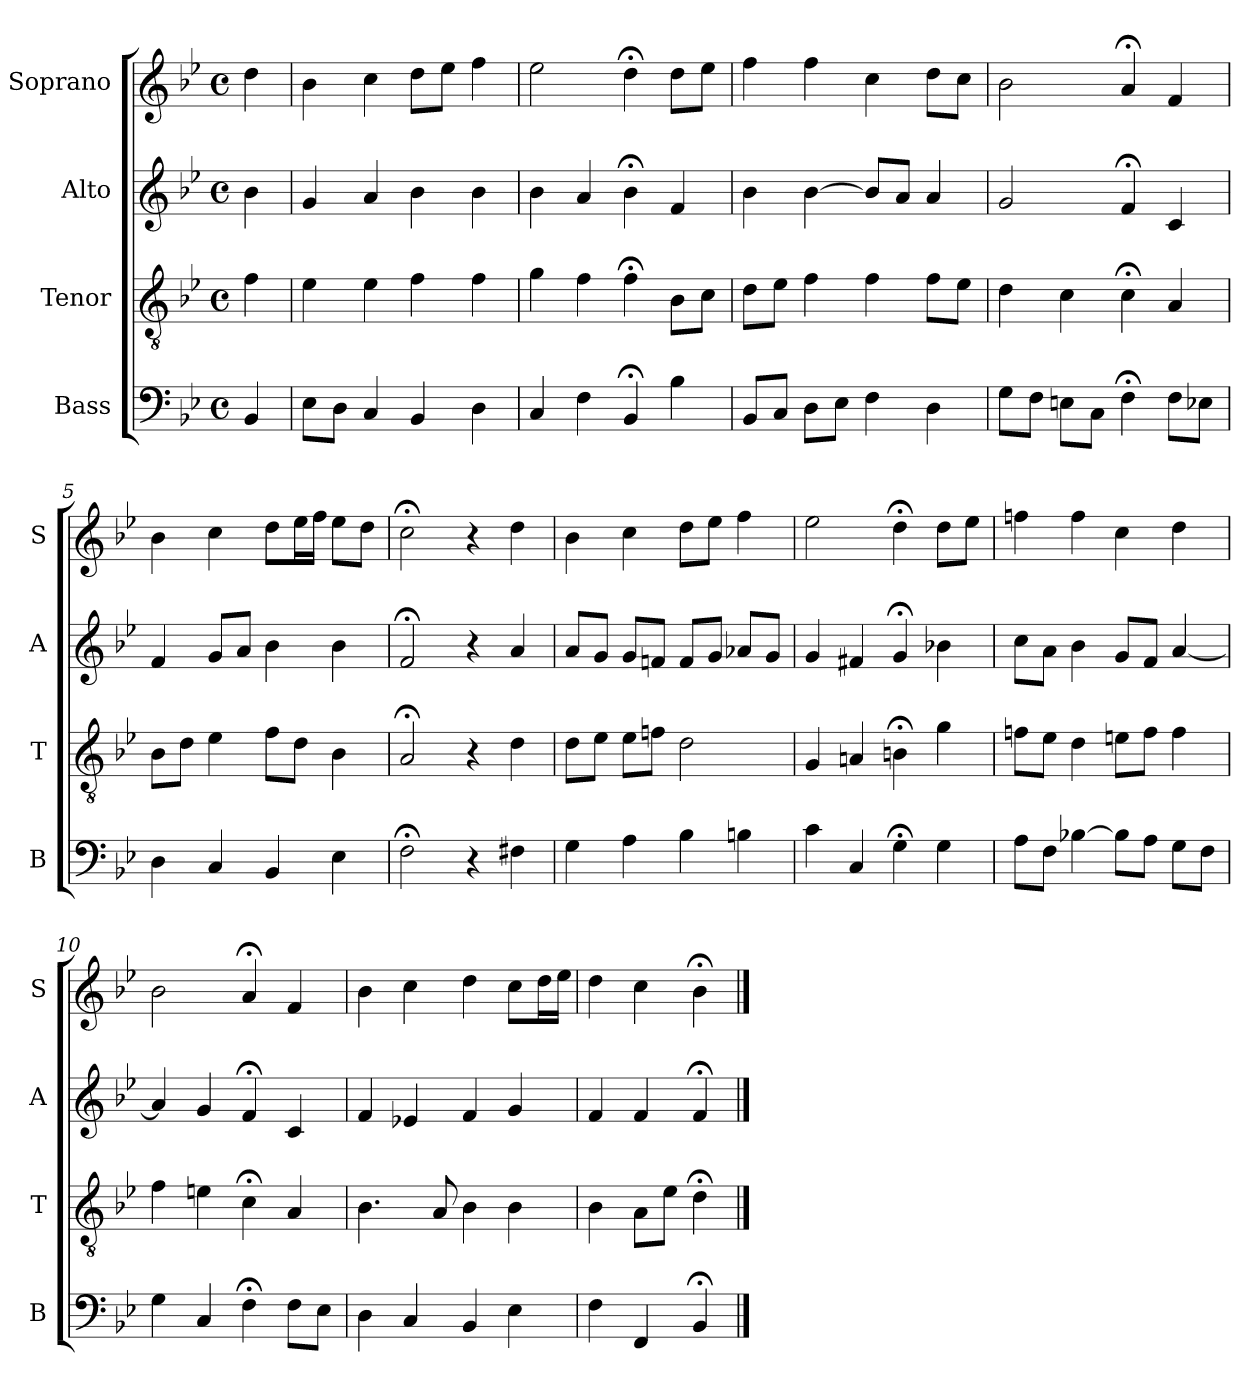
**kern	**kern	**kern	**kern
*part4	*part3	*part2	*part1
*staff4	*staff3	*staff2	*staff1
*I"Bass	*I"Tenor	*I"Alto	*I"Soprano
*I'B	*I'T	*I'A	*I'S
*clefF4	*clefGv2	*clefG2	*clefG2
*k[b-e-]	*k[b-e-]	*k[b-e-]	*k[b-e-]
*B-:	*B-:	*B-:	*B-:
*M4/4	*M4/4	*M4/4	*M4/4
*met(c)	*met(c)	*met(c)	*met(c)
*MM100	*MM100	*MM100	*MM100
=	=	=	=
4BB-	4f	4b-	4dd
=1	=1	=1	=1
8E-L	4e-	4g	4b-
8DJ	.	.	.
4Ci	4e-i	4ai	4cci
4BB-	4f	4b-	8ddL
.	.	.	8ee-J
4D	4f	4b-	4ff
=2	=2	=2	=2
4C	4g	4b-	2ee-
4F	4f	4a	.
4BB-;<	4f;<	4b-;<	4dd;<
4B-	8B-L	4f	8ddL
.	8cJ	.	8ee-J
=3	=3	=3	=3
8BB-L	8dL	4b-	4ff
8CJ	8e-J	.	.
8DL	4f	[4b-	4ff
8E-J	.	.	.
4F	4f	8b-L]	4cc
.	.	8aJ	.
4D	8fL	4a	8ddL
.	8e-J	.	8ccJ
=4	=4	=4	=4
8GL	4d	2g	2b-
8FJ	.	.	.
8EnL	4c	.	.
8CJ	.	.	.
4F;<	4c;<	4f;<	4a;<
8FL	4A	4c	4f
8E-XJ	.	.	.
=5	=5	=5	=5
4D	8B-L	4f	4b-
.	8dJ	.	.
4C	4e-	8gL	4cc
.	.	8aJ	.
4BB-	8fL	4b-	8ddL
.	8dJ	.	16ee-L
.	.	.	16ffJJ
4E-	4B-	4b-	8ee-L
.	.	.	8ddJ
=6	=6	=6	=6
2F;<	2A;<	2f;<	2cc;<
4r	4r	4r	4r
4F#X	4d	4a	4dd
=7	=7	=7	=7
4G	8dL	8aL	4b-
.	8e-J	8gJ	.
4A	8e-L	8gL	4cc
.	8fnJ	8fnJ	.
4B-	2d	8fL	8ddL
.	.	8gJ	8ee-J
4Bn	.	8a-XL	4ff
.	.	8gJ	.
=8	=8	=8	=8
4c	4G	4g	2ee-
4C	4An	4f#X	.
4G;<	4Bn;<	4g;<	4dd;<
4G	4g	4b-X	8ddL
.	.	.	8ee-J
=9	=9	=9	=9
8AL	8fnL	8ccL	4ffn
8FJ	8e-J	8aJ	.
[4B-X	4d	4b-	4ff
8B-L]	8enL	8gL	4cc
8AJ	8fJ	8fJ	.
8GL	4f	[4a	4dd
8FJ	.	.	.
=10	=10	=10	=10
4G	4f	4a]	2b-
4C	4en	4g	.
4F;<	4c;<	4f;<	4a;<
8FL	4A	4c	4f
8E-J	.	.	.
=11	=11	=11	=11
4D	4.B-	4f	4b-
4C	.	4e-X	4cc
.	8A	.	.
4BB-	4B-	4f	4dd
4E-	4B-	4g	8ccL
.	.	.	16ddL
.	.	.	16ee-JJ
=12	=12	=12	=12
4F	4B-	4f	4dd
4FF	8AL	4f	4cc
.	8e-J	.	.
4BB-;<	4d;<	4f;<	4b-;<
==	==	==	==
*-	*-	*-	*-
